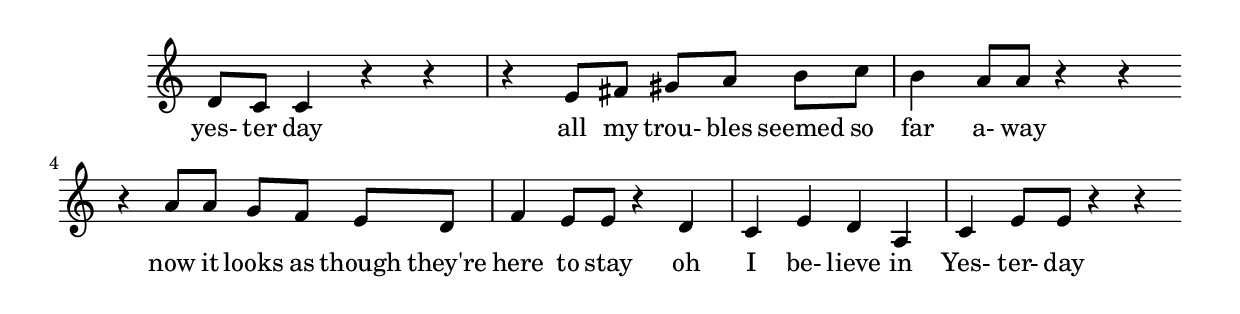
#(ly:set-option 'midi-extension "mid")
\version "2.12.3"
\include "english.ly"
\header{ 
}
%{
                               *
1) |  RS S -- --  | -- GM P#D NS | N DD -- -- |
      yes-ter day      all my trou-bles seemed so far a- way

| -- DD Pm GR | m GG -- R- | S G R D | S GG - - ||
                                   * 
now it looks as though they're here to stay oh I be-lieve in  Yes-ter-day

 


%}
melody = {
\once \override Staff.TimeSignature #'stencil = ##f
\clef treble
\key c 
\major
  d'8[ c'8] c'4 r4 r4 \bar "|"  r4 e'8[ fs'8] gs'8[ a'8] b'8[ c''8] \bar "|"  b'4 a'8[ a'8] r4 r4 \bar "|" \bar "" \break 
  r4 a'8[ a'8] g'8[ f'8] e'8[ d'8] \bar "|"  f'4 e'8[ e'8] r4 d'4 \bar "|"  c'4 e'4 d'4 a4 \bar "|"  c'4 e'8[ e'8] r4 r4 \bar "||"  \bar "" \break 
 }
text = \lyricmode {
yes- ter day all my trou- bles seemed so far a- way now it looks as though they're here to stay oh I be- lieve in Yes- ter- day 
}
\score{

<<
\new Voice = "one" {
\melody
}
\new Lyrics \lyricsto "one" \text
>>
\layout {
\context {
\Score
}
}
\midi {
\context {
\Score
tempoWholesPerMinute = #(ly:make-moment 200 4)
}
}
}